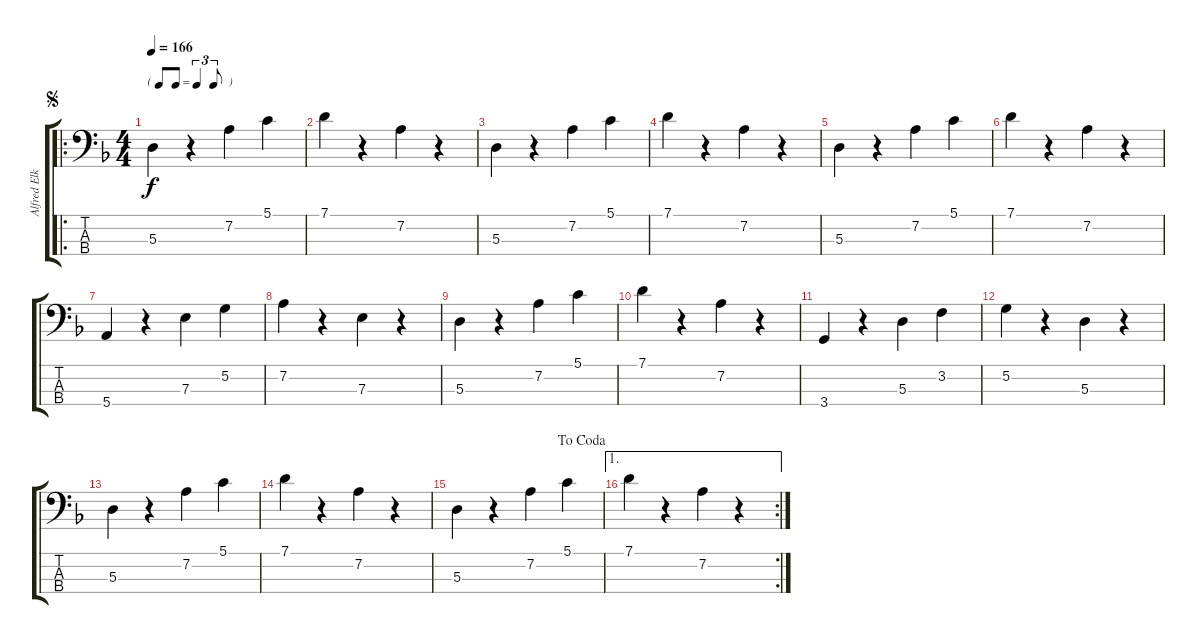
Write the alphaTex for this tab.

\track ("Alfred Elkins - Bass" "Alfred Elk") {instrument acousticbass}
\staff {score tabs}
\tuning (G2 D2 A1 E1) {hide}
\ro
\ts (4 4)
\tf triplet8th
\jump segno
\tempo 166
\clef f4
\ks f
5.3.4{dy f} r.4 7.2.4 5.1.4 |
7.1.4 r.4 7.2.4 r.4 |
5.3.4 r.4 7.2.4 5.1.4 |
7.1.4 r.4 7.2.4 r.4 |
5.3.4 r.4 7.2.4 5.1.4 |
7.1.4 r.4 7.2.4 r.4 |
5.4.4 r.4 7.3.4 5.2.4 |
7.2.4 r.4 7.3.4 r.4 |
5.3.4 r.4 7.2.4 5.1.4 |
7.1.4 r.4 7.2.4 r.4 |
3.4.4 r.4 5.3.4 3.2.4 |
5.2.4 r.4 5.3.4 r.4 |
5.3.4 r.4 7.2.4 5.1.4 |
7.1.4 r.4 7.2.4 r.4 |
\jump dacoda
5.3.4 r.4 7.2.4 5.1.4 |
\ae 1
\rc 2
7.1.4 r.4 7.2.4 r.4
